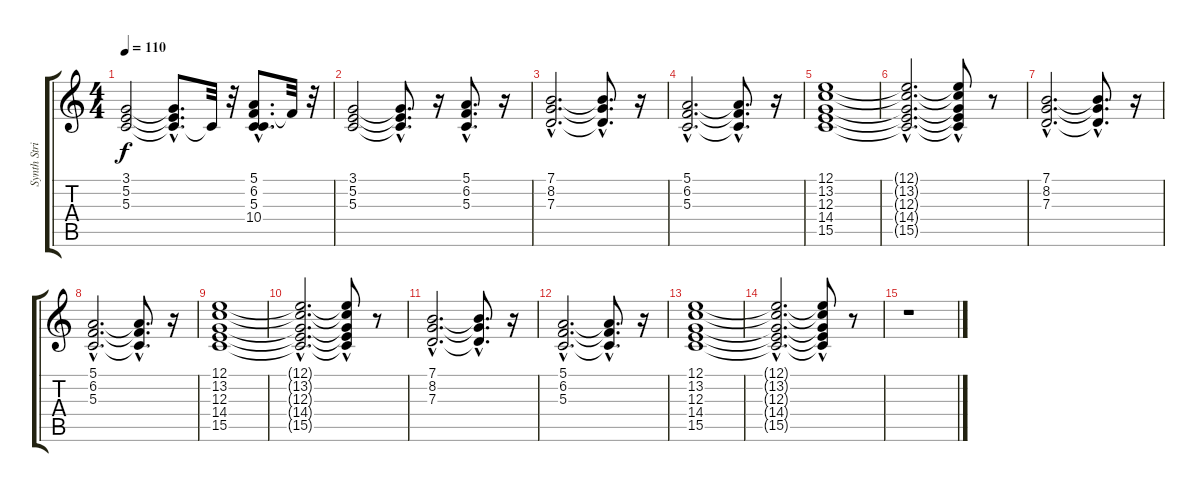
\track ("Synth Strings 1" "Synth Stri") {instrument synthstrings1}
\staff {score tabs}
\tuning (E4 B3 G3 D3 A2 E2) {hide}
\ts (4 4)
\tempo 110
\clef g2
\ks c
(3.1 5.2 5.3).2{dy f} (3.1{hac t} 5.2{hac t} 5.3{hac t}).8{d} 5.3{t}.32 r.32 (5.1{hac} 6.2{hac} 5.3{hac} 10.4{hac}).8{d} 6.2{t}.32 r.32 |
(3.1 5.2 5.3).2 (3.1{hac t} 5.2{hac t} 5.3{hac t}).8{d} r.16 (5.1{hac} 6.2{hac} 5.3{hac}).8{d} r.16 |
(7.1{hac} 8.2{hac} 7.3{hac}).2{d} (7.1{hac t} 8.2{t} 7.3{t}).8{d} r.16 |
(5.1{hac} 6.2{hac} 5.3{hac}).2{d} (5.1{hac t} 6.2{hac t} 5.3{hac t}).8{d} r.16 |
(12.1 13.2 12.3 14.4 15.5).1 |
(12.1{hac t} 13.2{hac t} 12.3{hac t} 14.4{hac t} 15.5{hac t}).2{d} (12.1{hac t} 13.2{hac t} 12.3{t} 14.4{hac t} 15.5{t}).8 r.8 |
(7.1{hac} 8.2{hac} 7.3{hac}).2{d volume 13} (7.1{hac t} 8.2{t} 7.3{t}).8{d} r.16 |
(5.1{hac} 6.2{hac} 5.3{hac}).2{d volume 12} (5.1{hac t} 6.2{hac t} 5.3{hac t}).8{d} r.16 |
(12.1 13.2 12.3 14.4 15.5).1{volume 10} |
(12.1{hac t} 13.2{hac t} 12.3{hac t} 14.4{hac t} 15.5{hac t}).2{d} (12.1{hac t} 13.2{hac t} 12.3{t} 14.4{hac t} 15.5{t}).8 r.8 |
(7.1{hac} 8.2{hac} 7.3{hac}).2{d volume 7} (7.1{hac t} 8.2{t} 7.3{t}).8{d} r.16 |
(5.1{hac} 6.2{hac} 5.3{hac}).2{d volume 5} (5.1{hac t} 6.2{hac t} 5.3{hac t}).8{d} r.16 |
(12.1 13.2 12.3 14.4 15.5).1{volume 3} |
(12.1{hac t} 13.2{hac t} 12.3{hac t} 14.4{hac t} 15.5{hac t}).2{d} (12.1{hac t} 13.2{hac t} 12.3{t} 14.4{hac t} 15.5{t}).8 r.8 |
r.1
